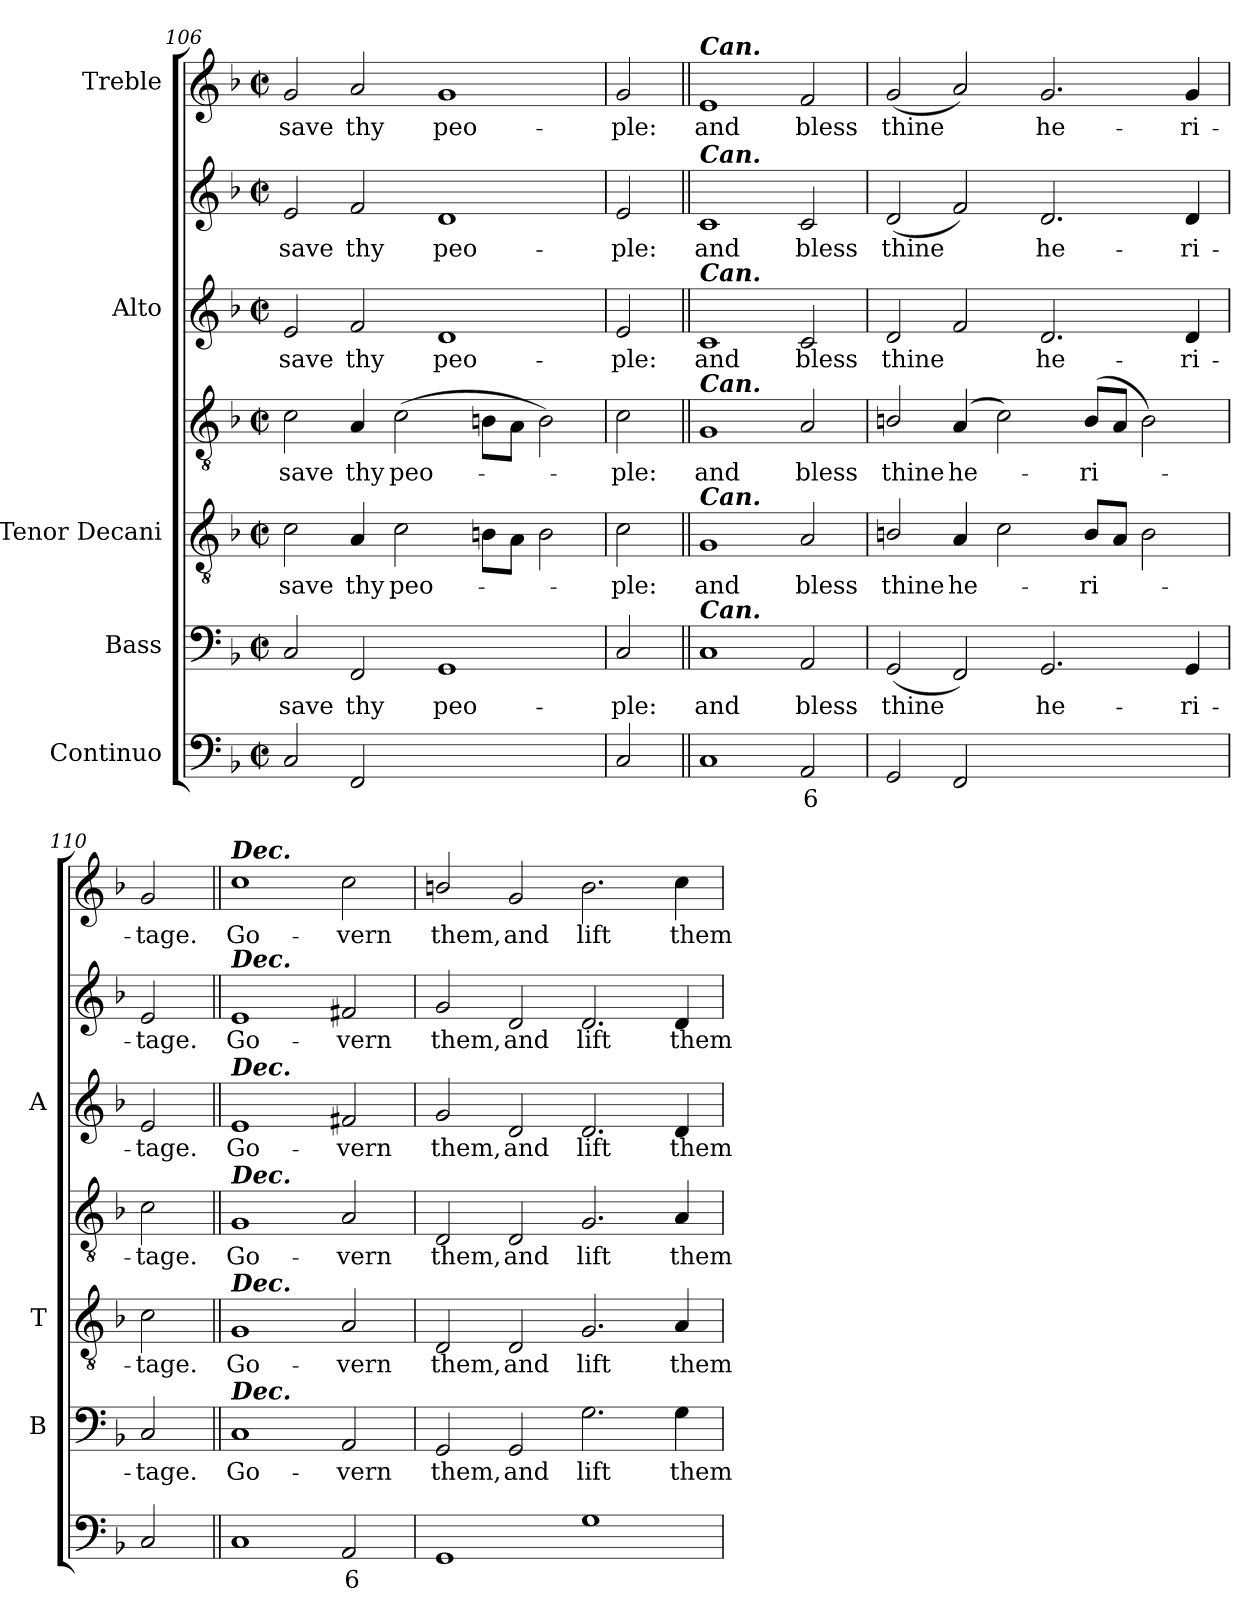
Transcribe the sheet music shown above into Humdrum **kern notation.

**kern	**text	**kern	**text	**kern	**text	**kern	**text	**kern	**text	**kern	**text	**kern	**text
*part5	*part5	*part4	*part4	*part3	*part3	*part3	*part3	*part2	*part2	*part2	*part2	*part1	*part1
*staff7	*staff7	*staff6	*staff6	*staff5	*staff5	*staff4	*staff4	*staff3	*staff3	*staff2	*staff2	*staff1	*staff1
*I"Continuo	*	*I"Bass	*	*I"Tenor Decani	*	*	*	*I"Alto	*	*	*	*I"Treble	*
*	*	*I'B	*	*I'T	*	*	*	*I'A	*	*	*	*	*
!!LO:LB:g=z
*clefF4	*	*clefF4	*	*clefGv2	*	*clefGv2	*	*	*	*clefG2	*	*clefG2	*
*k[b-]	*	*k[b-]	*	*k[b-]	*	*k[b-]	*	*k[b-]	*	*k[b-]	*	*k[b-]	*
*F:	*	*F:	*	*F:	*	*F:	*	*F:	*	*F:	*	*F:	*
*M4/2	*	*M4/2	*	*M4/2	*	*M4/2	*	*M4/2	*	*M4/2	*	*M4/2	*
*met(c|)	*	*met(c|)	*	*met(c|)	*	*met(c|)	*	*met(c|)	*	*met(c|)	*	*met(c|)	*
=106	=106	=106	=106	=106	=106	=106	=106	=106	=106	=106	=106	=106	=106
!	!	!	!LO:LY:b	!	!LO:LY:b	!	!LO:LY:b	!	!LO:LY:b	!	!LO:LY:b	!	!LO:LY:b
2C	.	2C	save	2c	save	2c	save	2e	save	2e	save	2g	save
!	!	!	!LO:LY:b	!	!LO:LY:b	!	!LO:LY:b	!	!LO:LY:b	!	!LO:LY:b	!	!LO:LY:b
2FF	.	2FF	thy	4A	thy	4A	thy	2f	thy	2f	thy	2a	thy
!	!	!	!	!	!LO:LY:b	!	!LO:LY:b	!	!	!	!	!	!
.	.	.	.	2c	peo-	(>2c	peo-	.	.	.	.	.	.
!	!LO:LY:b	!	!LO:LY:b	!	!	!	!	!	!LO:LY:b	!	!LO:LY:b	!	!LO:LY:b
[2GGyy	4	1GG	peo-	.	.	.	.	1d	peo-	1d	peo-	1g	peo-
.	.	.	.	8Bn\L	.	8Bn\L	.	.	.	.	.	.	.
.	.	.	.	8A\J	.	8A\J	.	.	.	.	.	.	.
!	!LO:LY:b	!	!	!	!	!	!	!	!	!	!	!	!
2GGyy]	3	.	.	2B	.	2B)	.	.	.	.	.	.	.
=107	=107	=107	=107	=107	=107	=107	=107	=107	=107	=107	=107	=107	=107
!	!	!	!LO:LY:b	!	!LO:LY:b	!	!LO:LY:b	!	!LO:LY:b	!	!LO:LY:b	!	!LO:LY:b
2C	.	2C	-ple:	2c	ple:	2c	ple:	2e	-ple:	2e	-ple:	2g	-ple:
=108||	=108||	=108||	=108||	=108||	=108||	=108||	=108||	=108||	=108||	=108||	=108||	=108||	=108||
!	!	!	!	!	!	!	!	!	!	!	!	!LO:TX:a:Bi:t=Can.	!
!	!	!	!	!	!	!	!	!	!	!LO:TX:a:Bi:t=Can.	!	!	!
!	!	!	!	!	!	!	!	!LO:TX:a:Bi:t=Can.	!	!	!	!	!
!	!	!	!	!	!	!LO:TX:a:Bi:t=Can.	!	!	!	!	!	!	!
!	!	!	!	!LO:TX:a:Bi:t=Can.	!	!	!	!	!	!	!	!	!
!	!	!LO:TX:a:Bi:t=Can.	!	!	!	!	!	!	!	!	!	!	!
!	!	!	!LO:LY:b	!	!LO:LY:b	!	!LO:LY:b	!	!LO:LY:b	!	!LO:LY:b	!	!LO:LY:b
1C	.	1C	and	1G	and	1G	and	1c	and	1c	and	1e	and
!	!LO:LY:b	!	!LO:LY:b	!	!LO:LY:b	!	!LO:LY:b	!	!LO:LY:b	!	!LO:LY:b	!	!LO:LY:b
2AA	6	2AA	bless	2A	bless	2A	bless	2c	bless	2c	bless	2f	bless
=109	=109	=109	=109	=109	=109	=109	=109	=109	=109	=109	=109	=109	=109
!	!	!	!LO:LY:b	!	!LO:LY:b	!	!LO:LY:b	!	!LO:LY:b	!	!LO:LY:b	!	!LO:LY:b
2GG	.	(<2GG	thine	2Bn/	thine	2Bn/	thine	2d	thine	(<2d	thine	(<2g	thine
!	!	!	!	!	!LO:LY:b	!	!LO:LY:b	!	!	!	!	!	!
2FF	.	2FF)	.	4A	he-	(<4A	he-	2f	.	2f)	.	2a)	.
.	.	.	.	2c	.	2c)	.	.	.	.	.	.	.
!	!LO:LY:b	!	!LO:LY:b	!	!	!	!	!	!LO:LY:b	!	!LO:LY:b	!	!LO:LY:b
[2GGyy	4	2.GG	he-	.	.	.	.	2.d	he-	2.d	he-	2.g	he-
!	!	!	!	!	!LO:LY:b	!	!LO:LY:b	!	!	!	!	!	!
.	.	.	.	8BL	ri-	(<8BL	ri-	.	.	.	.	.	.
.	.	.	.	8AJ	.	8AJ	.	.	.	.	.	.	.
!	!LO:LY:b	!	!	!	!	!	!	!	!	!	!	!	!
2GGyy]	3	.	.	2B	.	2B)	.	.	.	.	.	.	.
!	!	!	!LO:LY:b	!	!	!	!	!	!LO:LY:b	!	!LO:LY:b	!	!LO:LY:b
.	.	4GG	-ri-	.	.	.	.	4d	-ri-	4d	-ri-	4g	-ri-
=110	=110	=110	=110	=110	=110	=110	=110	=110	=110	=110	=110	=110	=110
!	!	!	!LO:LY:b	!	!LO:LY:b	!	!LO:LY:b	!	!LO:LY:b	!	!LO:LY:b	!	!LO:LY:b
2C	.	2C	-tage.	2c	tage.	2c	tage.	2e	-tage.	2e	-tage.	2g	-tage.
=111||	=111||	=111||	=111||	=111||	=111||	=111||	=111||	=111||	=111||	=111||	=111||	=111||	=111||
!	!	!	!	!	!	!	!	!	!	!	!	!LO:TX:a:Bi:t=Dec.	!
!	!	!	!	!	!	!	!	!	!	!LO:TX:a:Bi:t=Dec.	!	!	!
!	!	!	!	!	!	!	!	!LO:TX:a:Bi:t=Dec.	!	!	!	!	!
!	!	!	!	!	!	!LO:TX:a:Bi:t=Dec.	!	!	!	!	!	!	!
!	!	!	!	!LO:TX:a:Bi:t=Dec.	!	!	!	!	!	!	!	!	!
!	!	!LO:TX:a:Bi:t=Dec.	!	!	!	!	!	!	!	!	!	!	!
!	!	!	!LO:LY:b	!	!LO:LY:b	!	!LO:LY:b	!	!LO:LY:b	!	!LO:LY:b	!	!LO:LY:b
1C	.	1C	Go-	1G	Go-	1G	Go-	1e	Go-	1e	Go-	1cc	Go-
!	!LO:LY:b	!	!LO:LY:b	!	!LO:LY:b	!	!LO:LY:b	!	!LO:LY:b	!	!LO:LY:b	!	!LO:LY:b
2AA	6	2AA	-vern	2A	-vern	2A	-vern	2f#X	-vern	2f#X	-vern	2cc	-vern
=112	=112	=112	=112	=112	=112	=112	=112	=112	=112	=112	=112	=112	=112
!	!	!	!LO:LY:b	!	!LO:LY:b	!	!LO:LY:b	!	!LO:LY:b	!	!LO:LY:b	!	!LO:LY:b
1GG	.	2GG	them,	2D	them,	2D	them,	2g	them,	2g	them,	2bn/	them,
!	!	!	!LO:LY:b	!	!LO:LY:b	!	!LO:LY:b	!	!LO:LY:b	!	!LO:LY:b	!	!LO:LY:b
.	.	2GG	and	2D	and	2D	and	2d	and	2d	and	2g	and
!	!	!	!LO:LY:b	!	!LO:LY:b	!	!LO:LY:b	!	!LO:LY:b	!	!LO:LY:b	!	!LO:LY:b
1G	.	2.G	lift	2.G	lift	2.G	lift	2.d	lift	2.d	lift	2.b	lift
!	!	!	!LO:LY:b	!	!LO:LY:b	!	!LO:LY:b	!	!LO:LY:b	!	!LO:LY:b	!	!LO:LY:b
.	.	4G	them	4A	them	4A	them	4d	them	4d	them	4cc	them
=	=	=	=	=	=	=	=	=	=	=	=	=	=
*-	*-	*-	*-	*-	*-	*-	*-	*-	*-	*-	*-	*-	*-
